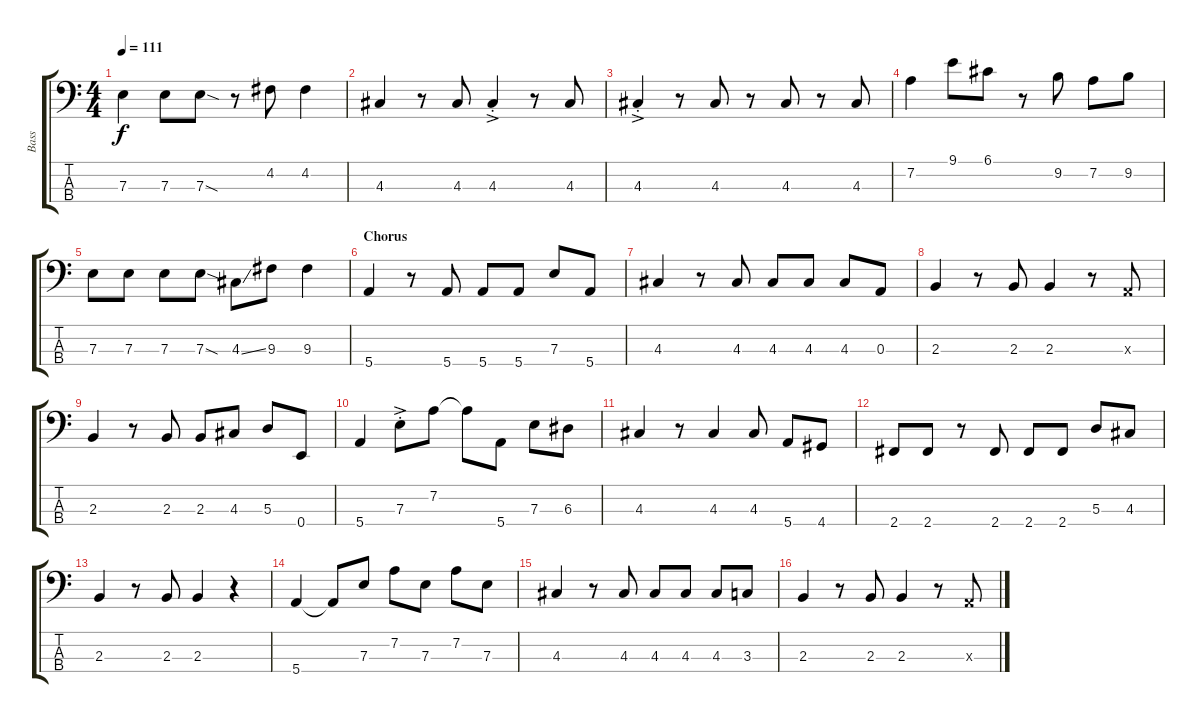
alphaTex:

\track ("Bass" "Bass") {instrument electricbassfinger}
\staff {score tabs}
\tuning (G2 D2 A1 E1) {hide}
\ts (4 4)
\tempo 111
\clef f4
\ks c
7.3.4{dy f} 7.3.8 7.3{sod}.8 r.8 4.2.8 4.2.4 |
4.3.4 r.8 4.3.8 4.3{ac st}.4 r.8 4.3.8 |
4.3{ac st}.4 r.8 4.3.8 r.8 4.3.8 r.8 4.3.8 |
7.2.4 9.1.8 6.1.8 r.8 9.2.8 7.2.8 9.2.8 |
7.3.8 7.3.8 7.3.8 7.3{sod}.8 4.3{ss}.8 9.3.8 9.3.4 |
\section ("" "Chorus")
5.4.4 r.8 5.4.8 5.4.8 5.4.8 7.3.8 5.4.8 |
4.3.4 r.8 4.3.8 4.3.8 4.3.8 4.3.8 0.3.8 |
2.3.4 r.8 2.3.8 2.3.4 r.8 0.3{x}.8 |
2.3.4 r.8 2.3.8 2.3.8 4.3.8 5.3.8 0.4.8 |
5.4.4 7.3{ac st}.8 7.2.8 7.2{t}.8 5.4.8 7.3.8 6.3.8 |
4.3.4 r.8 4.3.4 4.3.8 5.4.8 4.4.8 |
2.4.8 2.4.8 r.8 2.4.8 2.4.8 2.4.8 5.3.8 4.3.8 |
2.3.4 r.8 2.3.8 2.3.4 r.4 |
5.4.4 5.4{t}.8 7.3.8 7.2.8 7.3.8 7.2.8 7.3.8 |
4.3.4 r.8 4.3.8 4.3.8 4.3.8 4.3.8 3.3.8 |
2.3.4 r.8 2.3.8 2.3.4 r.8 0.3{x}.8
